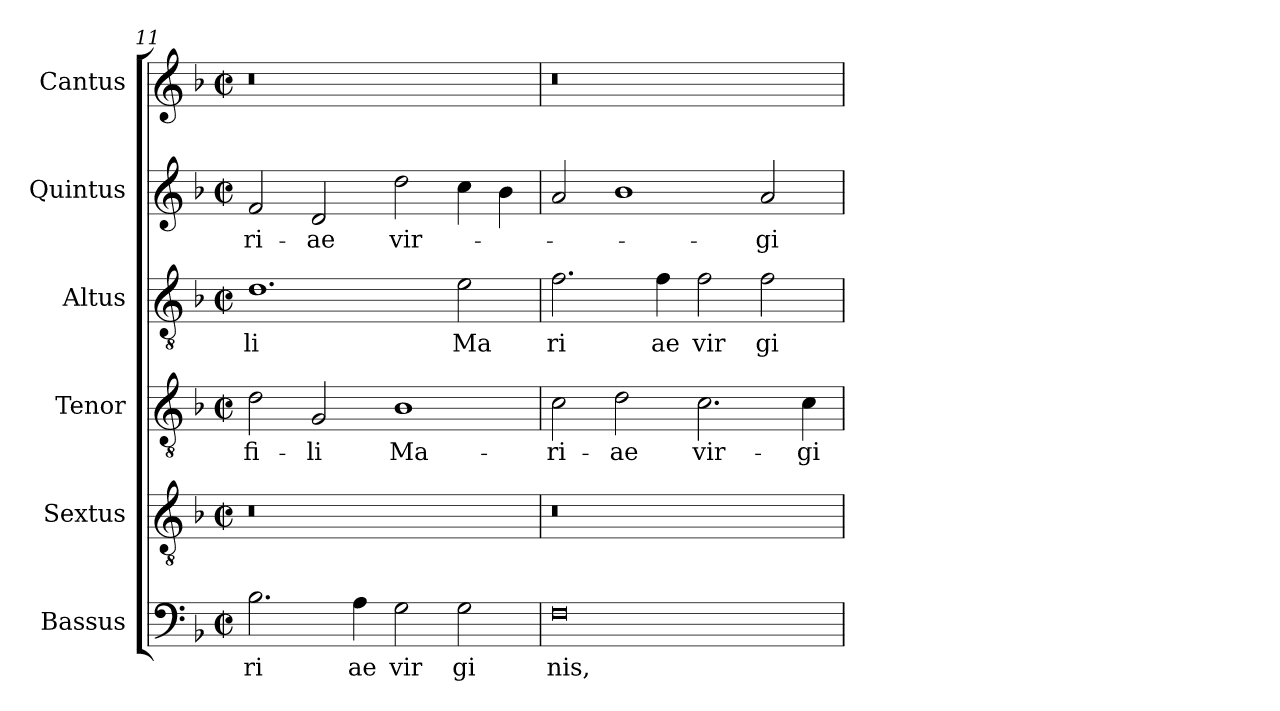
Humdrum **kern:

**kern	**text	**kern	**kern	**text	**kern	**text	**kern	**text	**kern
*part6	*part6	*part5	*part4	*part4	*part3	*part3	*part2	*part2	*part1
*staff6	*staff6	*staff5	*staff4	*staff4	*staff3	*staff3	*staff2	*staff2	*staff1
*I"Bassus	*	*I"Sextus	*I"Tenor	*	*I"Altus	*	*I"Quintus	*	*I"Cantus
*clefF4	*	*clefGv2	*clefGv2	*	*clefGv2	*	*clefG2	*	*clefG2
*k[b-]	*	*k[b-]	*k[b-]	*	*k[b-]	*	*k[b-]	*	*k[b-]
*F:	*	*F:	*F:	*	*F:	*	*F:	*	*F:
*M2/2	*	*M2/2	*M2/2	*	*M2/2	*	*M2/2	*	*M2/2
*met(c|)	*	*met(c|)	*met(c|)	*	*met(c|)	*	*met(c|)	*	*met(c|)
=11	=11	=11	=11	=11	=11	=11	=11	=11	=11
!	!LO:LY:b:cj	!	!	!LO:LY:b:cj	!	!LO:LY:b:cj	!	!LO:LY:b:cj	!
2.B-\	ri	0r	2d\	fi-	1.d	li	2f/	-ri-	0r
!	!	!	!	!LO:LY:b:cj	!	!	!	!LO:LY:b:cj	!
.	.	.	2G/	-li	.	.	2d/	-ae	.
!	!LO:LY:b:cj	!	!	!	!	!	!	!	!
4A\	ae	.	.	.	.	.	.	.	.
!	!LO:LY:b:cj	!	!	!LO:LY:b:cj	!	!	!	!LO:LY:b	!
2G\	vir	.	1B-	Ma-	.	.	2dd\	vir-	.
!	!LO:LY:b:cj	!	!	!	!	!LO:LY:b:cj	!	!	!
2G\	gi	.	.	.	2e\	Ma	4cc\	.	.
.	.	.	.	.	.	.	4b-\	.	.
=12	=12	=12	=12	=12	=12	=12	=12	=12	=12
!	!LO:LY:b:cj	!	!	!LO:LY:b:cj	!	!LO:LY:b:cj	!	!	!
0F	nis,	0r	2c\	-ri-	2.f\	ri	2a/	.	0r
!	!	!	!	!LO:LY:b:cj	!	!	!	!	!
.	.	.	2d\	-ae	.	.	1b-	.	.
!	!	!	!	!	!	!LO:LY:b:cj	!	!	!
.	.	.	.	.	4f\	ae	.	.	.
!	!	!	!	!LO:LY:b:cj	!	!LO:LY:b:cj	!	!	!
.	.	.	2.c\	vir-	2f\	vir	.	.	.
!	!	!	!	!	!	!LO:LY:b:cj	!	!LO:LY:b:cj	!
.	.	.	.	.	2f\	gi	2a/	-gi-	.
!	!	!	!	!LO:LY:b:cj	!	!	!	!	!
.	.	.	4c\	-gi-	.	.	.	.	.
=	=	=	=	=	=	=	=	=	=
*-	*-	*-	*-	*-	*-	*-	*-	*-	*-
